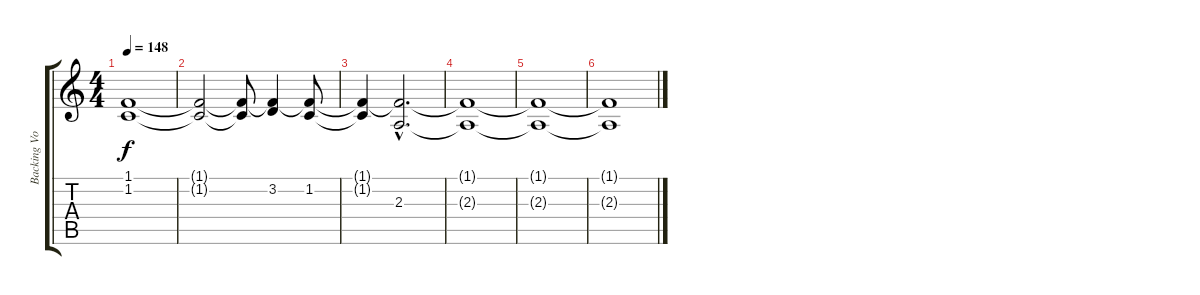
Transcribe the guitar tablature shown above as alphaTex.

\track ("Backing Vocal" "Backing Vo") {instrument sopranosax}
\staff {score tabs}
\tuning (E4 B3 G3 D3 A2 E2) {hide}
\ts (4 4)
\tempo 148
\clef g2
\ks c
(1.1{t} 1.2{t}).1{dy f} |
(1.1{t} 1.2{t}).2 (1.1{t} 1.2{t}).8 (1.1{t} 3.2).4{volume 2} (1.1{t} 1.2).8 |
(1.1{t} 1.2{t}).4 (1.1{hac t} 2.3{hac}).2{d} |
(1.1{t} 2.3{t}).1 |
(1.1{t} 2.3{t}).1 |
(1.1{t} 2.3{t}).1
